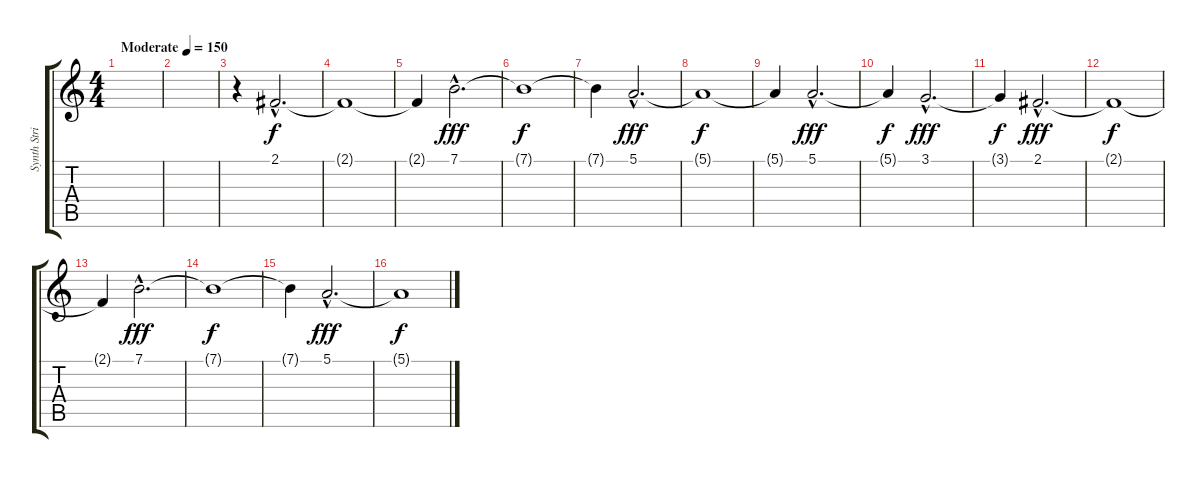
\track ("Synth Strings" "Synth Stri") {instrument stringensemble1}
\staff {score tabs}
\tuning (E4 B3 G3 D3 A2 E2) {hide}
\ts (4 4)
\tempo (150 "Moderate")
\clef g2
\ks c
|
|
r.4 2.1{hac}.2{d} |
2.1{t}.1{dy f} |
2.1{t}.4 7.1{hac}.2{d dy fff} |
7.1{t}.1{dy f} |
7.1{t}.4 5.1{hac}.2{d dy fff} |
5.1{t}.1{dy f} |
5.1{t}.4 5.1{hac}.2{d dy fff} |
5.1{t}.4{dy f} 3.1{hac}.2{d dy fff} |
3.1{t}.4{dy f} 2.1{hac}.2{d dy fff} |
2.1{t}.1{dy f} |
2.1{t}.4 7.1{hac}.2{d dy fff} |
7.1{t}.1{dy f} |
7.1{t}.4 5.1{hac}.2{d dy fff} |
5.1{t}.1{dy f}
